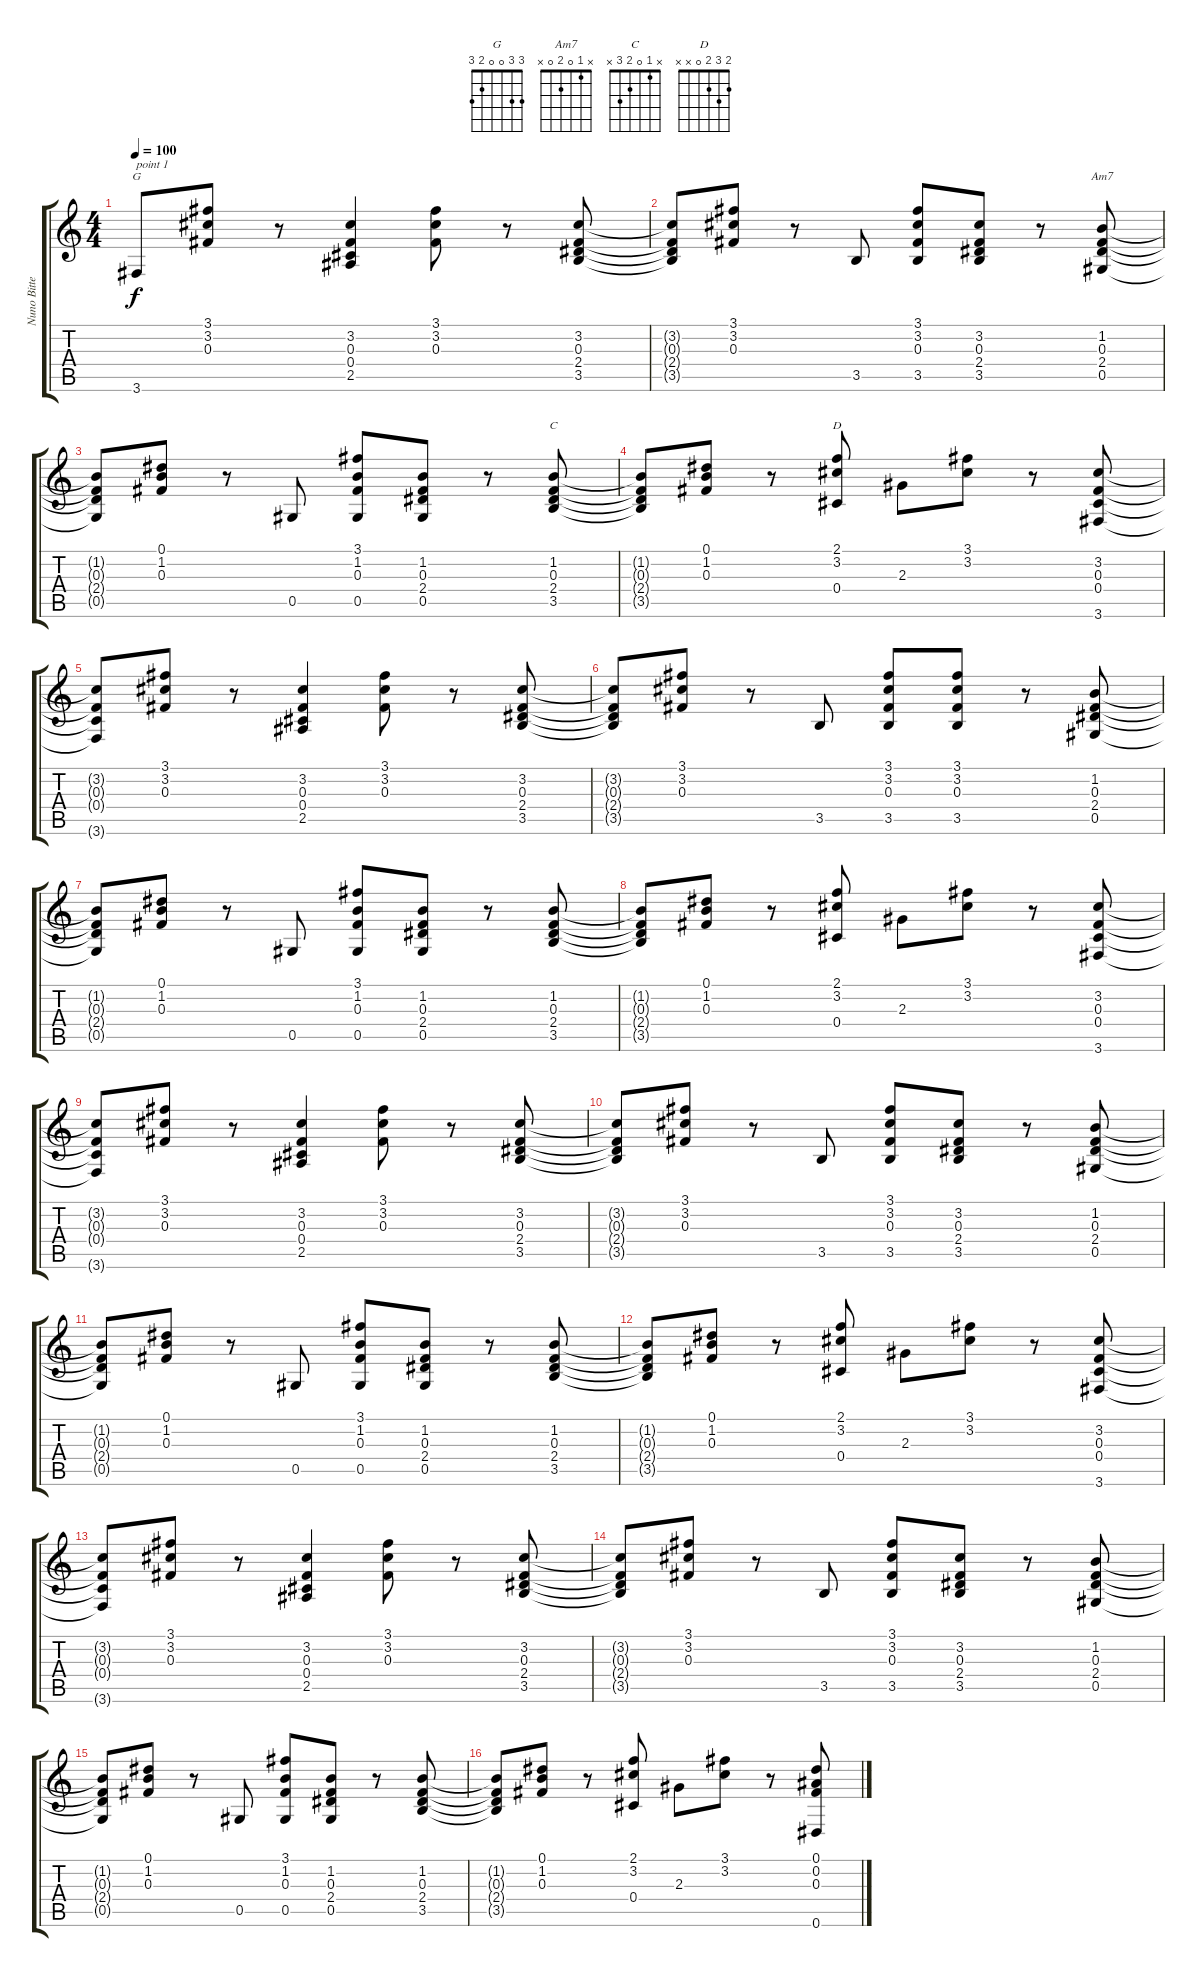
\track ("Nuno Bittencourt (Violão)" "Nuno Bitte") {instrument acousticguitarsteel}
\staff {score tabs}
\tuning (Eb4 Bb3 Gb3 Db3 Ab2 Eb2) {hide}
\chord ("G" 3 3 0 0 2 3)
\chord ("Am7" x 1 0 2 0 x)
\chord ("C" x 1 0 2 3 x)
\chord ("D" 2 3 2 0 x x)
\ts (4 4)
\tempo 100
\clef g2
\ks c
3.6.8{ch "G" txt "point 1" dy f instrument acousticguitarsteel} (3.1 3.2 0.3).8 r.8 (3.2 0.3 0.4 2.5).4 (3.1 3.2 0.3).8 r.8 (3.2 0.3 2.4 3.5).8 |
(3.2{t} 0.3{t} 2.4{t} 3.5{t}).8 (3.1 3.2 0.3).8 r.8 3.5.8 (3.1 3.2 0.3 3.5).8 (3.2 0.3 2.4 3.5).8 r.8 (1.2 0.3 2.4 0.5).8{ch "Am7"} |
(1.2{t} 0.3{t} 2.4{t} 0.5{t}).8 (0.1 1.2 0.3).8 r.8 0.5.8 (3.1 1.2 0.3 0.5).8 (1.2 0.3 2.4 0.5).8 r.8 (1.2 0.3 2.4 3.5).8{ch "C"} |
(1.2{t} 0.3{t} 2.4{t} 3.5{t}).8 (0.1 1.2 0.3).8 r.8 (2.1 3.2 0.4).8{ch "D"} 2.3.8 (3.1 3.2).8 r.8 (3.2 0.3 0.4 3.6).8 |
(3.2{t} 0.3{t} 0.4{t} 3.6{t}).8 (3.1 3.2 0.3).8 r.8 (3.2 0.3 0.4 2.5).4 (3.1 3.2 0.3).8 r.8 (3.2 0.3 2.4 3.5).8 |
(3.2{t} 0.3{t} 2.4{t} 3.5{t}).8 (3.1 3.2 0.3).8 r.8 3.5.8 (3.1 3.2 0.3 3.5).8 (3.1 3.2 0.3 3.5).8 r.8 (1.2 0.3 2.4 0.5).8 |
(1.2{t} 0.3{t} 2.4{t} 0.5{t}).8 (0.1 1.2 0.3).8 r.8 0.5.8 (3.1 1.2 0.3 0.5).8 (1.2 0.3 2.4 0.5).8 r.8 (1.2 0.3 2.4 3.5).8 |
(1.2{t} 0.3{t} 2.4{t} 3.5{t}).8 (0.1 1.2 0.3).8 r.8 (2.1 3.2 0.4).8 2.3.8 (3.1 3.2).8 r.8 (3.2 0.3 0.4 3.6).8 |
(3.2{t} 0.3{t} 0.4{t} 3.6{t}).8 (3.1 3.2 0.3).8 r.8 (3.2 0.3 0.4 2.5).4 (3.1 3.2 0.3).8 r.8 (3.2 0.3 2.4 3.5).8 |
(3.2{t} 0.3{t} 2.4{t} 3.5{t}).8 (3.1 3.2 0.3).8 r.8 3.5.8 (3.1 3.2 0.3 3.5).8 (3.2 0.3 2.4 3.5).8 r.8 (1.2 0.3 2.4 0.5).8 |
(1.2{t} 0.3{t} 2.4{t} 0.5{t}).8 (0.1 1.2 0.3).8 r.8 0.5.8 (3.1 1.2 0.3 0.5).8 (1.2 0.3 2.4 0.5).8 r.8 (1.2 0.3 2.4 3.5).8 |
(1.2{t} 0.3{t} 2.4{t} 3.5{t}).8 (0.1 1.2 0.3).8 r.8 (2.1 3.2 0.4).8 2.3.8 (3.1 3.2).8 r.8 (3.2 0.3 0.4 3.6).8 |
(3.2{t} 0.3{t} 0.4{t} 3.6{t}).8 (3.1 3.2 0.3).8 r.8 (3.2 0.3 0.4 2.5).4 (3.1 3.2 0.3).8 r.8 (3.2 0.3 2.4 3.5).8 |
(3.2{t} 0.3{t} 2.4{t} 3.5{t}).8 (3.1 3.2 0.3).8 r.8 3.5.8 (3.1 3.2 0.3 3.5).8 (3.2 0.3 2.4 3.5).8 r.8 (1.2 0.3 2.4 0.5).8 |
(1.2{t} 0.3{t} 2.4{t} 0.5{t}).8 (0.1 1.2 0.3).8 r.8 0.5.8 (3.1 1.2 0.3 0.5).8 (1.2 0.3 2.4 0.5).8 r.8 (1.2 0.3 2.4 3.5).8 |
(1.2{t} 0.3{t} 2.4{t} 3.5{t}).8 (0.1 1.2 0.3).8 r.8 (2.1 3.2 0.4).8 2.3.8 (3.1 3.2).8 r.8 (0.1 0.2 0.3 0.6).8
